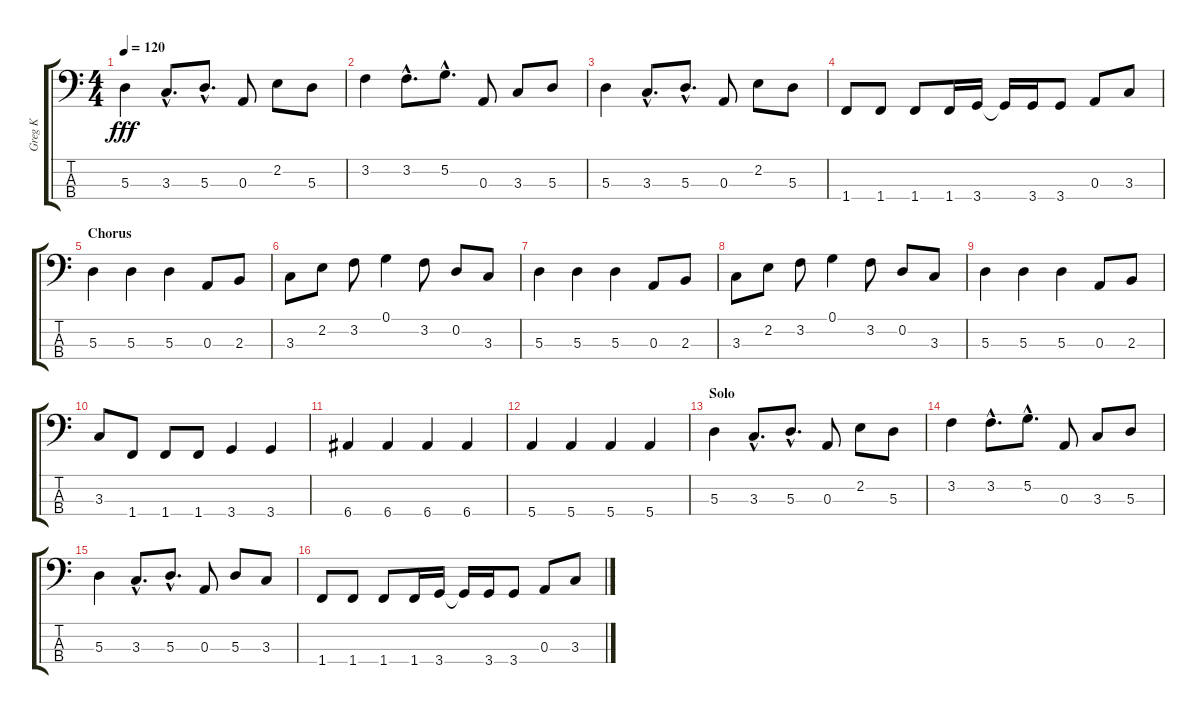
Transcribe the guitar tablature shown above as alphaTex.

\track ("Greg K" "Greg K") {instrument electricbasspick}
\staff {score tabs}
\tuning (G2 D2 A1 E1) {hide}
\ts (4 4)
\tempo 120
\clef f4
\ks c
5.3.4{dy fff} 3.3{hac}.8{d} 5.3{hac}.8{d} 0.3.8 2.2.8 5.3.8 |
3.2.4 3.2{hac}.8{d} 5.2{hac}.8{d} 0.3.8 3.3.8 5.3.8 |
5.3.4 3.3{hac}.8{d} 5.3{hac}.8{d} 0.3.8 2.2.8 5.3.8 |
1.4.8 1.4.8 1.4.8 1.4.16 3.4.16 3.4{t}.16 3.4.16 3.4.8 0.3.8 3.3.8 |
\section ("" "Chorus")
5.3.4 5.3.4 5.3.4 0.3.8 2.3.8 |
3.3.8 2.2.8 3.2.8 0.1.4 3.2.8 0.2.8 3.3.8 |
5.3.4 5.3.4 5.3.4 0.3.8 2.3.8 |
3.3.8 2.2.8 3.2.8 0.1.4 3.2.8 0.2.8 3.3.8 |
5.3.4 5.3.4 5.3.4 0.3.8 2.3.8 |
3.3.8 1.4.8 1.4.8 1.4.8 3.4.4 3.4.4 |
6.4.4 6.4.4 6.4.4 6.4.4 |
5.4.4 5.4.4 5.4.4 5.4.4 |
\section ("" "Solo")
5.3.4 3.3{hac}.8{d} 5.3{hac}.8{d} 0.3.8 2.2.8 5.3.8 |
3.2.4 3.2{hac}.8{d} 5.2{hac}.8{d} 0.3.8 3.3.8 5.3.8 |
5.3.4 3.3{hac}.8{d} 5.3{hac}.8{d} 0.3.8 5.3.8 3.3.8 |
1.4.8 1.4.8 1.4.8 1.4.16 3.4.16 3.4{t}.16 3.4.16 3.4.8 0.3.8 3.3.8
